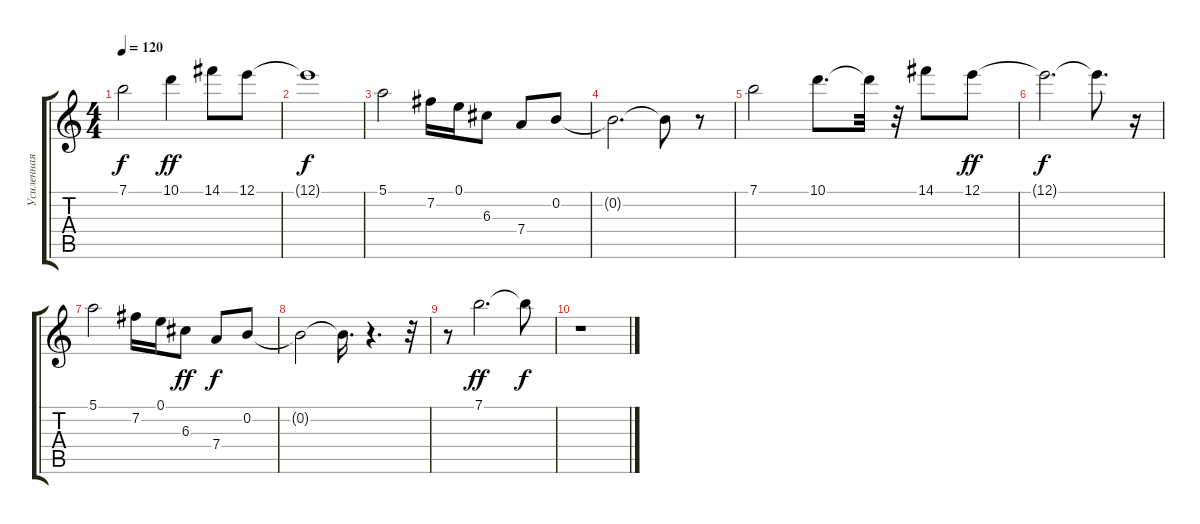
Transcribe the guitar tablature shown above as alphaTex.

\track ("Усиленная Гитара" "Усиленная ") {instrument overdrivenguitar}
\staff {score tabs}
\tuning (E4 B3 G3 D3 A2 E2) {hide}
\ts (4 4)
\tempo 120
\clef g2
\ks c
7.1{t}.2{dy f} 10.1.4{dy ff} 14.1.8 12.1.8 |
12.1{t}.1{dy f} |
5.1.2 7.2.16 0.1.16 6.3.8 7.4.8 0.2.8 |
0.2{t}.2{d} 0.2{t}.8 r.8 |
7.1.2 10.1.8{d} 10.1{t}.32 r.32 14.1.8 12.1.8{dy ff} |
12.1{t}.2{d dy f} 12.1{t}.8{d} r.16 |
5.1.2 7.2.16 0.1.16 6.3.8{dy ff} 7.4.8{dy f} 0.2.8 |
0.2{t}.2 0.2{t}.16{d} r.4{d} r.32 |
r.8 7.1.2{d dy ff} 7.1{t}.8{dy f} |
r.1
